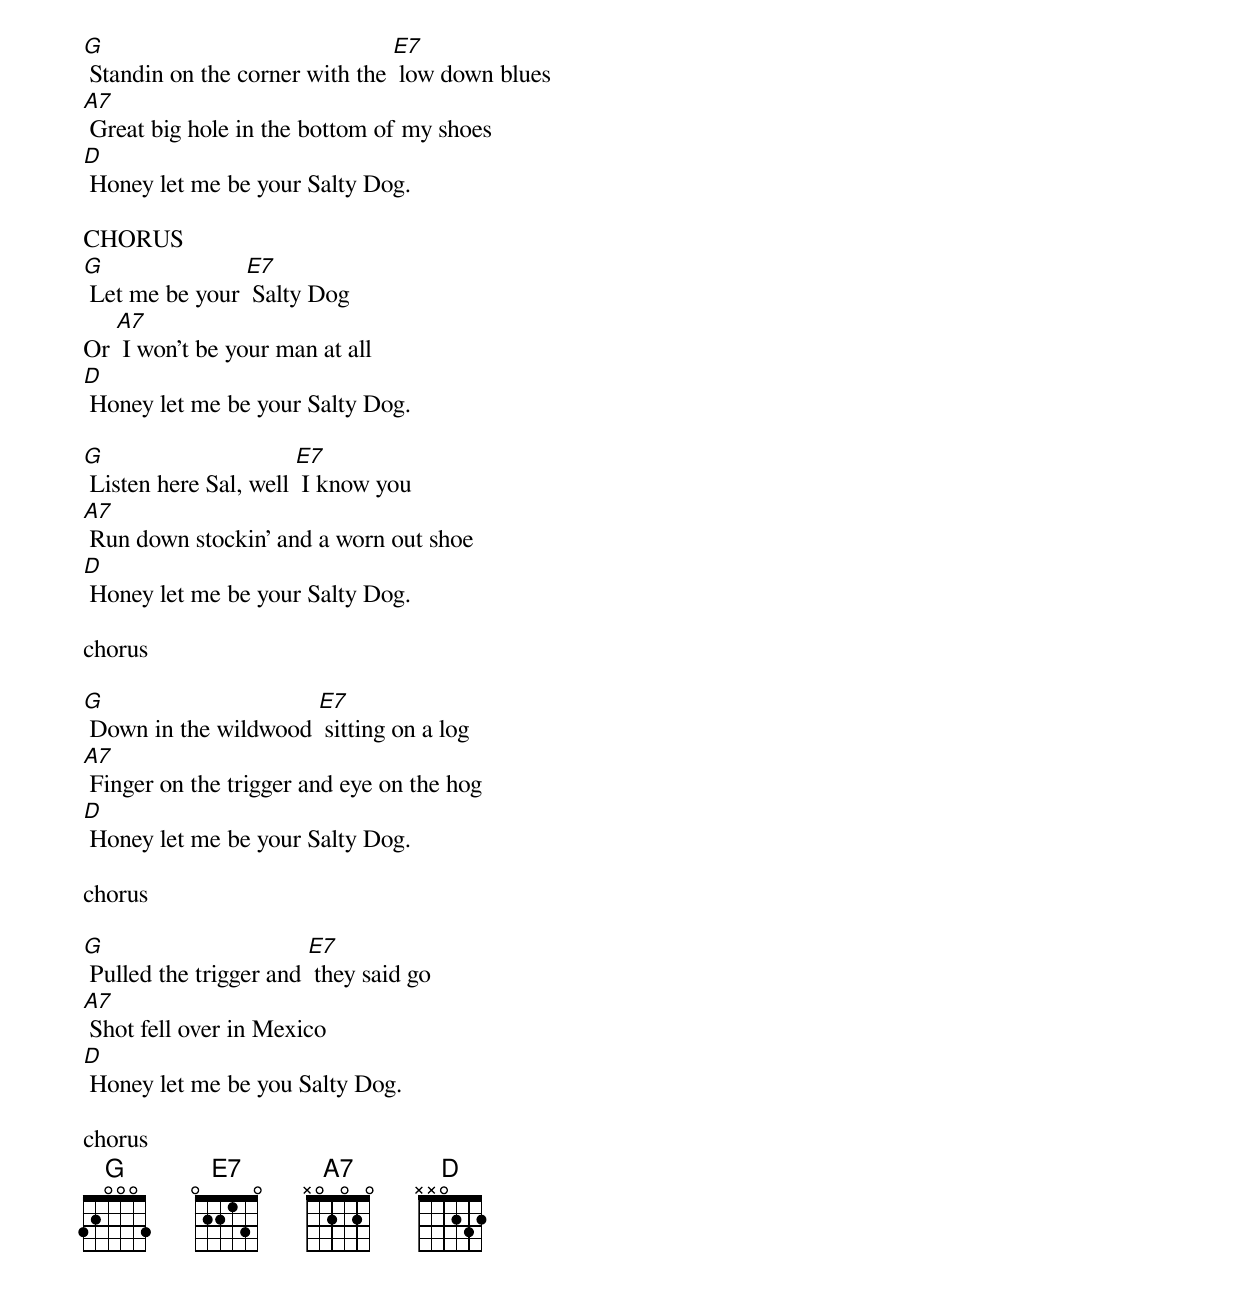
[G] Standin on the corner with the [E7] low down blues
[A7] Great big hole in the bottom of my shoes
[D] Honey let me be your Salty Dog.

CHORUS
[G] Let me be your [E7] Salty Dog
Or [A7] I won't be your man at all
[D] Honey let me be your Salty Dog.

[G] Listen here Sal, well [E7] I know you
[A7] Run down stockin' and a worn out shoe
[D] Honey let me be your Salty Dog.

chorus

[G] Down in the wildwood [E7] sitting on a log
[A7] Finger on the trigger and eye on the hog
[D] Honey let me be your Salty Dog.

chorus

[G] Pulled the trigger and [E7] they said go
[A7] Shot fell over in Mexico
[D] Honey let me be you Salty Dog.

chorus
